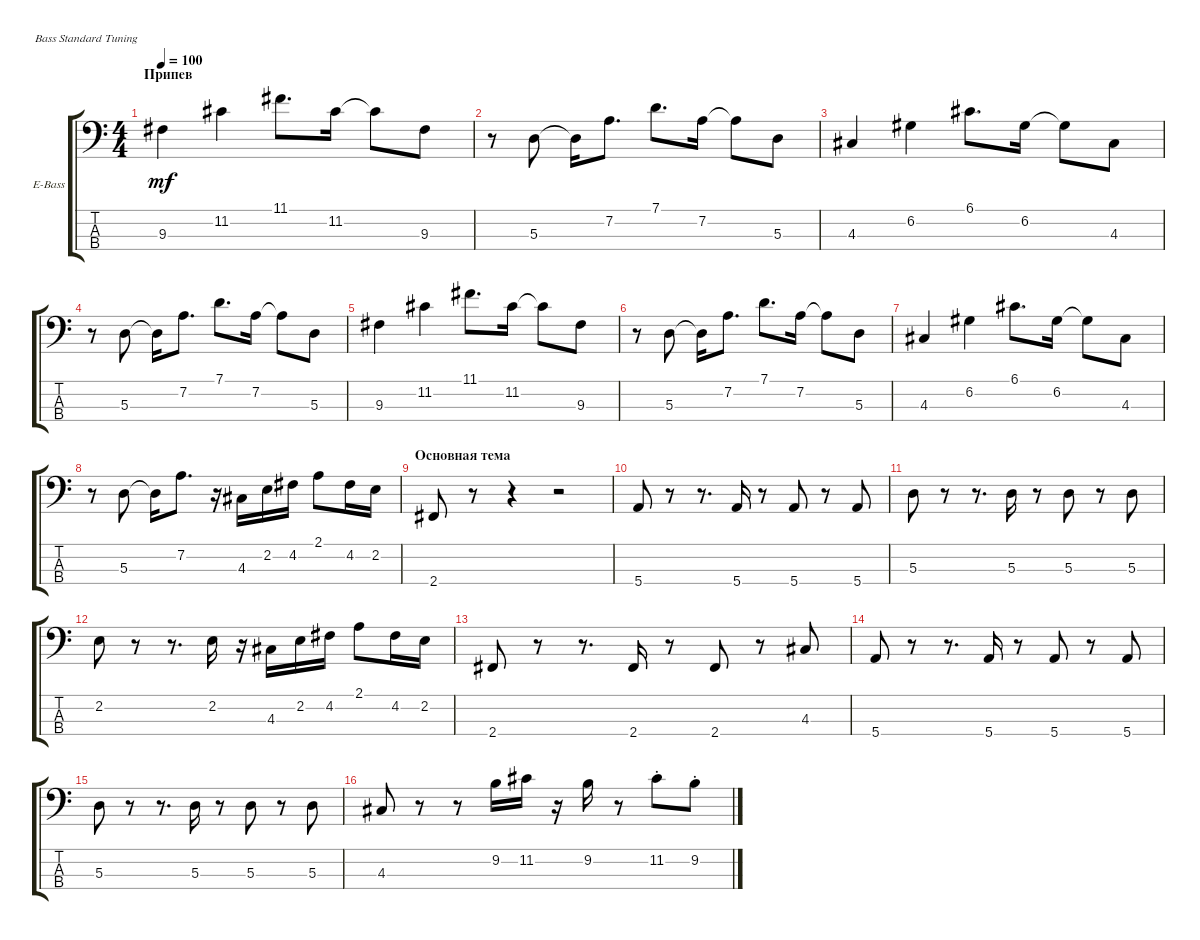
\defaultSystemsLayout 4
\bracketExtendMode groupsimilarinstruments
\firstSystemTrackNameOrientation horizontal
\otherSystemsTrackNameOrientation horizontal
\track ("Electric Bass" "E-Bass") {instrument electricbassfinger}
\staff {score tabs}
\tuning (G2 D2 A1 E1)
\ts (4 4)
\section ("" "Припев")
\tempo 100
\clef f4
\ks c
9.3.4{dy mf} 11.2.4 11.1.8{d} 11.2.16 11.2{t}.8 9.3.8 |
r.8 5.3.8 5.3{t}.16 7.2.8{d} 7.1.8{d} 7.2.16 7.2{t}.8 5.3.8 |
4.3.4 6.2.4 6.1.8{d} 6.2.16 6.2{t}.8 4.3.8 |
r.8 5.3.8 5.3{t}.16 7.2.8{d} 7.1.8{d} 7.2.16 7.2{t}.8 5.3.8 |
9.3.4 11.2.4 11.1.8{d} 11.2.16 11.2{t}.8 9.3.8 |
r.8 5.3.8 5.3{t}.16 7.2.8{d} 7.1.8{d} 7.2.16 7.2{t}.8 5.3.8 |
4.3.4 6.2.4 6.1.8{d} 6.2.16 6.2{t}.8 4.3.8 |
r.8 5.3.8 5.3{t}.16 7.2.8{d} r.16 4.3.16 2.2.16 4.2.16 2.1.8 4.2.16 2.2.16 |
\section ("" "Основная тема")
2.4.8 r.8 r.4 r.2 |
5.4.8 r.8 r.8{d} 5.4.16 r.8 5.4.8 r.8 5.4.8 |
5.3.8 r.8 r.8{d} 5.3.16 r.8 5.3.8 r.8 5.3.8 |
2.2.8 r.8 r.8{d} 2.2.16 r.16 4.3.16 2.2.16 4.2.16 2.1.8 4.2.16 2.2.16 |
2.4.8 r.8 r.8{d} 2.4.16 r.8 2.4.8 r.8 4.3.8 |
5.4.8 r.8 r.8{d} 5.4.16 r.8 5.4.8 r.8 5.4.8 |
5.3.8 r.8 r.8{d} 5.3.16 r.8 5.3.8 r.8 5.3.8 |
4.3.8 r.8 r.8 9.2.16 11.2.16 r.16 9.2.16 r.8 11.2{st}.8 9.2{st}.8
